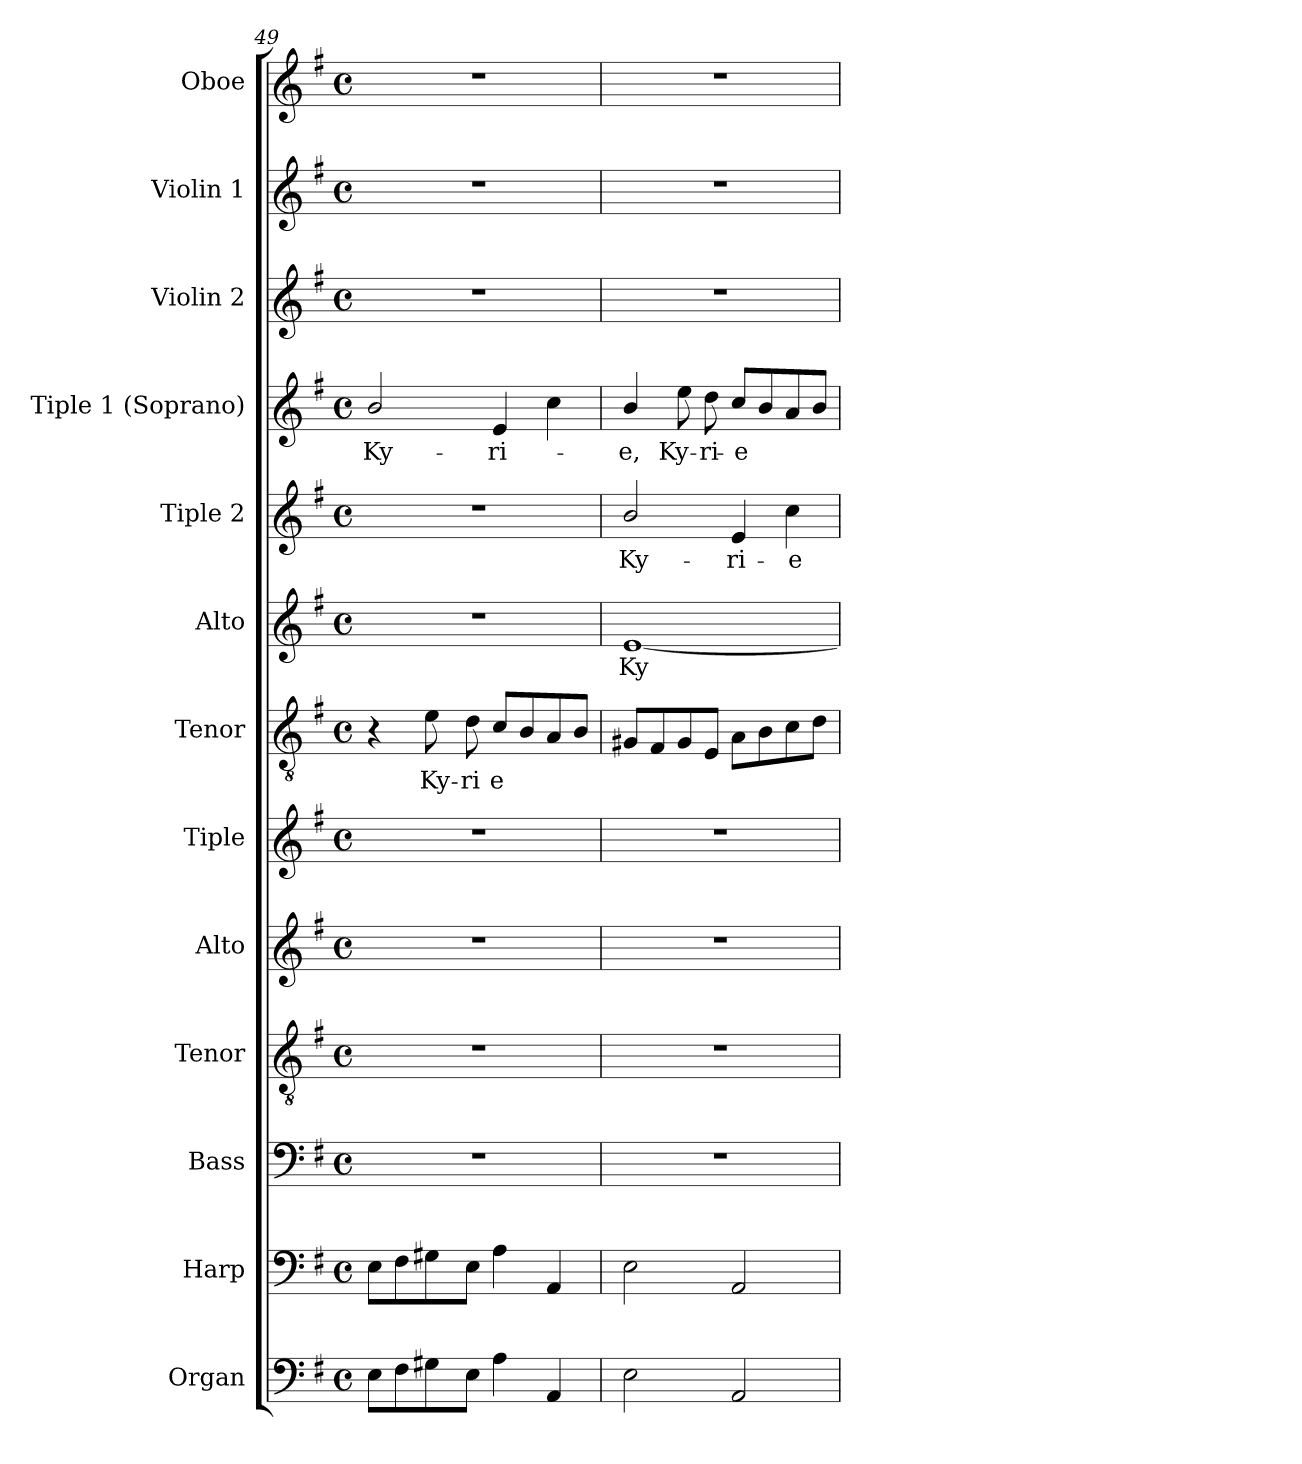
**kern	**kern	**kern	**kern	**kern	**kern	**kern	**text	**kern	**text	**kern	**text	**kern	**text	**kern	**kern	**kern
*part13	*part12	*part11	*part10	*part9	*part8	*part7	*part7	*part6	*part6	*part5	*part5	*part4	*part4	*part3	*part2	*part1
*staff13	*staff12	*staff11	*staff10	*staff9	*staff8	*staff7	*staff7	*staff6	*staff6	*staff5	*staff5	*staff4	*staff4	*staff3	*staff2	*staff1
*I"Organ	*I"Harp	*I"Bass	*I"Tenor	*I"Alto	*I"Tiple	*I"Tenor	*	*I"Alto	*	*I"Tiple 2	*	*I"Tiple 1 (Soprano)	*	*I"Violin 2	*I"Violin 1	*I"Oboe
*I'Org.	*I'Hp.	*I'B.	*I'T.	*I'A.	*	*I'T.	*	*I'A.	*	*	*	*I'S1.	*	*I'Vln. 2	*I'Vln. 1	*I'Ob.
!!LO:PB:g=z
*clefF4	*clefF4	*clefF4	*clefGv2	*clefG2	*clefG2	*clefGv2	*	*clefG2	*	*clefG2	*	*clefG2	*	*clefG2	*clefG2	*clefG2
*	*	*	*ITrd7c12	*	*	*ITrd7c12	*	*	*	*	*	*	*	*	*	*
*k[f#]	*k[f#]	*k[f#]	*k[f#]	*k[f#]	*k[f#]	*k[f#]	*	*k[f#]	*	*k[f#]	*	*k[f#]	*	*k[f#]	*k[f#]	*k[f#]
*G:	*G:	*G:	*G:	*G:	*G:	*G:	*	*G:	*	*G:	*	*G:	*	*G:	*G:	*G:
*M4/4	*M4/4	*M4/4	*M4/4	*M4/4	*M4/4	*M4/4	*	*M4/4	*	*M4/4	*	*M4/4	*	*M4/4	*M4/4	*M4/4
*met(c)	*met(c)	*met(c)	*met(c)	*met(c)	*met(c)	*met(c)	*	*met(c)	*	*met(c)	*	*met(c)	*	*met(c)	*met(c)	*met(c)
=49	=49	=49	=49	=49	=49	=49	=49	=49	=49	=49	=49	=49	=49	=49	=49	=49
!	!	!	!	!	!	!	!	!	!	!	!	!	!LO:LY:b:color=#000000	!	!	!
8Ei\L	8Ei\L	1r	1r	1r	1r	4r	.	1r	.	1r	.	2bi/	Ky-	1r	1r	1r
8F#i\	8F#i\	.	.	.	.	.	.	.	.	.	.	.	.	.	.	.
!	!	!	!	!	!	!	!LO:LY:b:color=#000000	!	!	!	!	!	!	!	!	!
8G#Xi\	8G#Xi\	.	.	.	.	8Ei\	Ky-	.	.	.	.	.	.	.	.	.
!	!	!	!	!	!	!	!LO:LY:b:color=#000000	!	!	!	!	!	!	!	!	!
8Ei\J	8Ei\J	.	.	.	.	8Di\	-ri	.	.	.	.	.	.	.	.	.
!	!	!	!	!	!	!	!LO:LY:b:color=#000000	!	!	!	!	!	!	!	!	!
!	!	!	!	!	!	!	!	!	!	!	!	!	!LO:LY:b:color=#000000	!	!	!
4Ai\	4Ai\	.	.	.	.	8Ci/L	e	.	.	.	.	4ei/	-ri-	.	.	.
.	.	.	.	.	.	8BBi/	.	.	.	.	.	.	.	.	.	.
4AAi/	4AAi/	.	.	.	.	8AAi/	.	.	.	.	.	4cci\	.	.	.	.
.	.	.	.	.	.	8BBi/J	.	.	.	.	.	.	.	.	.	.
=50	=50	=50	=50	=50	=50	=50	=50	=50	=50	=50	=50	=50	=50	=50	=50	=50
!	!	!	!	!	!	!	!	!	!LO:LY:b:color=#000000	!	!	!	!	!	!	!
!	!	!	!	!	!	!	!	!	!	!	!LO:LY:b:color=#000000	!	!	!	!	!
!	!	!	!	!	!	!	!	!	!	!	!	!	!LO:LY:b:color=#000000	!	!	!
2Ei\	2Ei\	1r	1r	1r	1r	8GG#Xi/L	.	[1ei	Ky-	2bi/	Ky-	4bi/	-e,	1r	1r	1r
.	.	.	.	.	.	8FF#i/	.	.	.	.	.	.	.	.	.	.
!	!	!	!	!	!	!	!	!	!	!	!	!	!LO:LY:b:color=#000000	!	!	!
.	.	.	.	.	.	8GG#i/	.	.	.	.	.	8eei\	Ky-	.	.	.
!	!	!	!	!	!	!	!	!	!	!	!	!	!LO:LY:b:color=#000000	!	!	!
.	.	.	.	.	.	8EEi/J	.	.	.	.	.	8ddi\	-ri-	.	.	.
!	!	!	!	!	!	!	!	!	!	!	!LO:LY:b:color=#000000	!	!	!	!	!
!	!	!	!	!	!	!	!	!	!	!	!	!	!LO:LY:b:color=#000000	!	!	!
2AAi/	2AAi/	.	.	.	.	8AAi\L	.	.	.	4ei/	-ri-	8cci/L	-e	.	.	.
.	.	.	.	.	.	8BBi\	.	.	.	.	.	8bi/	.	.	.	.
!	!	!	!	!	!	!	!	!	!	!	!LO:LY:b:color=#000000	!	!	!	!	!
.	.	.	.	.	.	8Ci\	.	.	.	4cci\	-e	8ai/	.	.	.	.
.	.	.	.	.	.	8Di\J	.	.	.	.	.	8bi/J	.	.	.	.
=	=	=	=	=	=	=	=	=	=	=	=	=	=	=	=	=
*-	*-	*-	*-	*-	*-	*-	*-	*-	*-	*-	*-	*-	*-	*-	*-	*-
